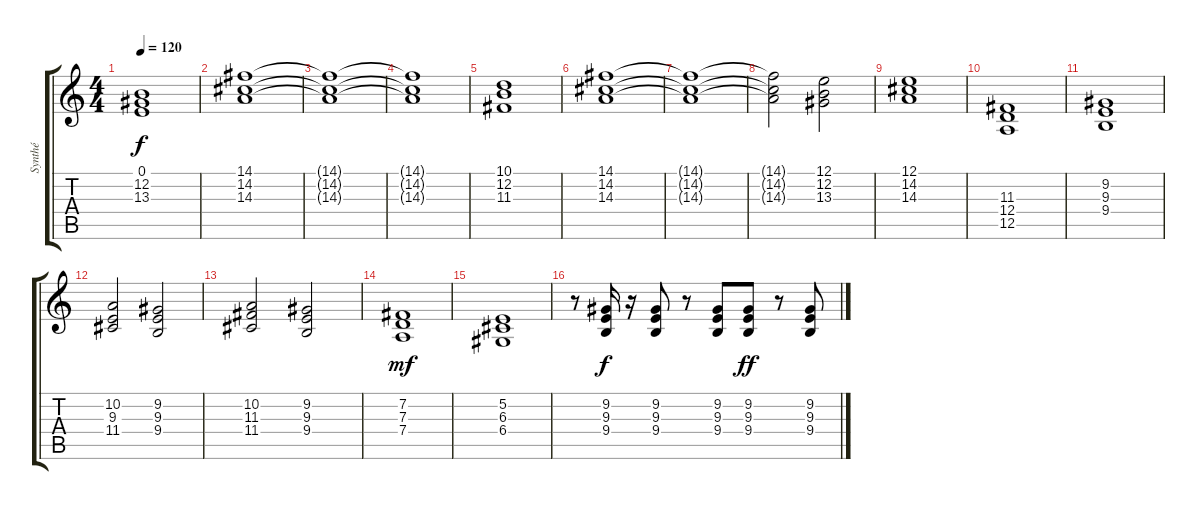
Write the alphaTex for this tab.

\track ("Synthé" "Synthé") {instrument synthstrings1}
\staff {score tabs}
\tuning (E4 B3 G3 D3 A2 E2) {hide}
\ts (4 4)
\tempo 120
\clef g2
\ks c
(0.1 12.2 13.3).1{dy f} |
(14.1 14.2 14.3).1 |
(14.1{t} 14.2{t} 14.3{t}).1 |
(14.1{t} 14.2{t} 14.3{t}).1 |
(10.1 12.2 11.3).1 |
(14.1 14.2 14.3).1 |
(14.1{t} 14.2{t} 14.3{t}).1 |
(14.1{t} 14.2{t} 14.3{t}).2 (12.1 12.2 13.3).2 |
(12.1 14.2 14.3).1 |
(11.3 12.4 12.5).1 |
(9.2 9.3 9.4).1 |
(10.2 9.3 11.4).2 (9.2 9.3 9.4).2 |
(10.2 11.3 11.4).2 (9.2 9.3 9.4).2 |
(7.2 7.3 7.4).1{dy mf} |
(5.2 6.3 6.4).1 |
r.8 (9.2 9.3 9.4).16{dy f} r.16 (9.2 9.3 9.4).8 r.8 (9.2 9.3 9.4).8 (9.2 9.3 9.4).8{dy ff} r.8 (9.2 9.3 9.4).8
